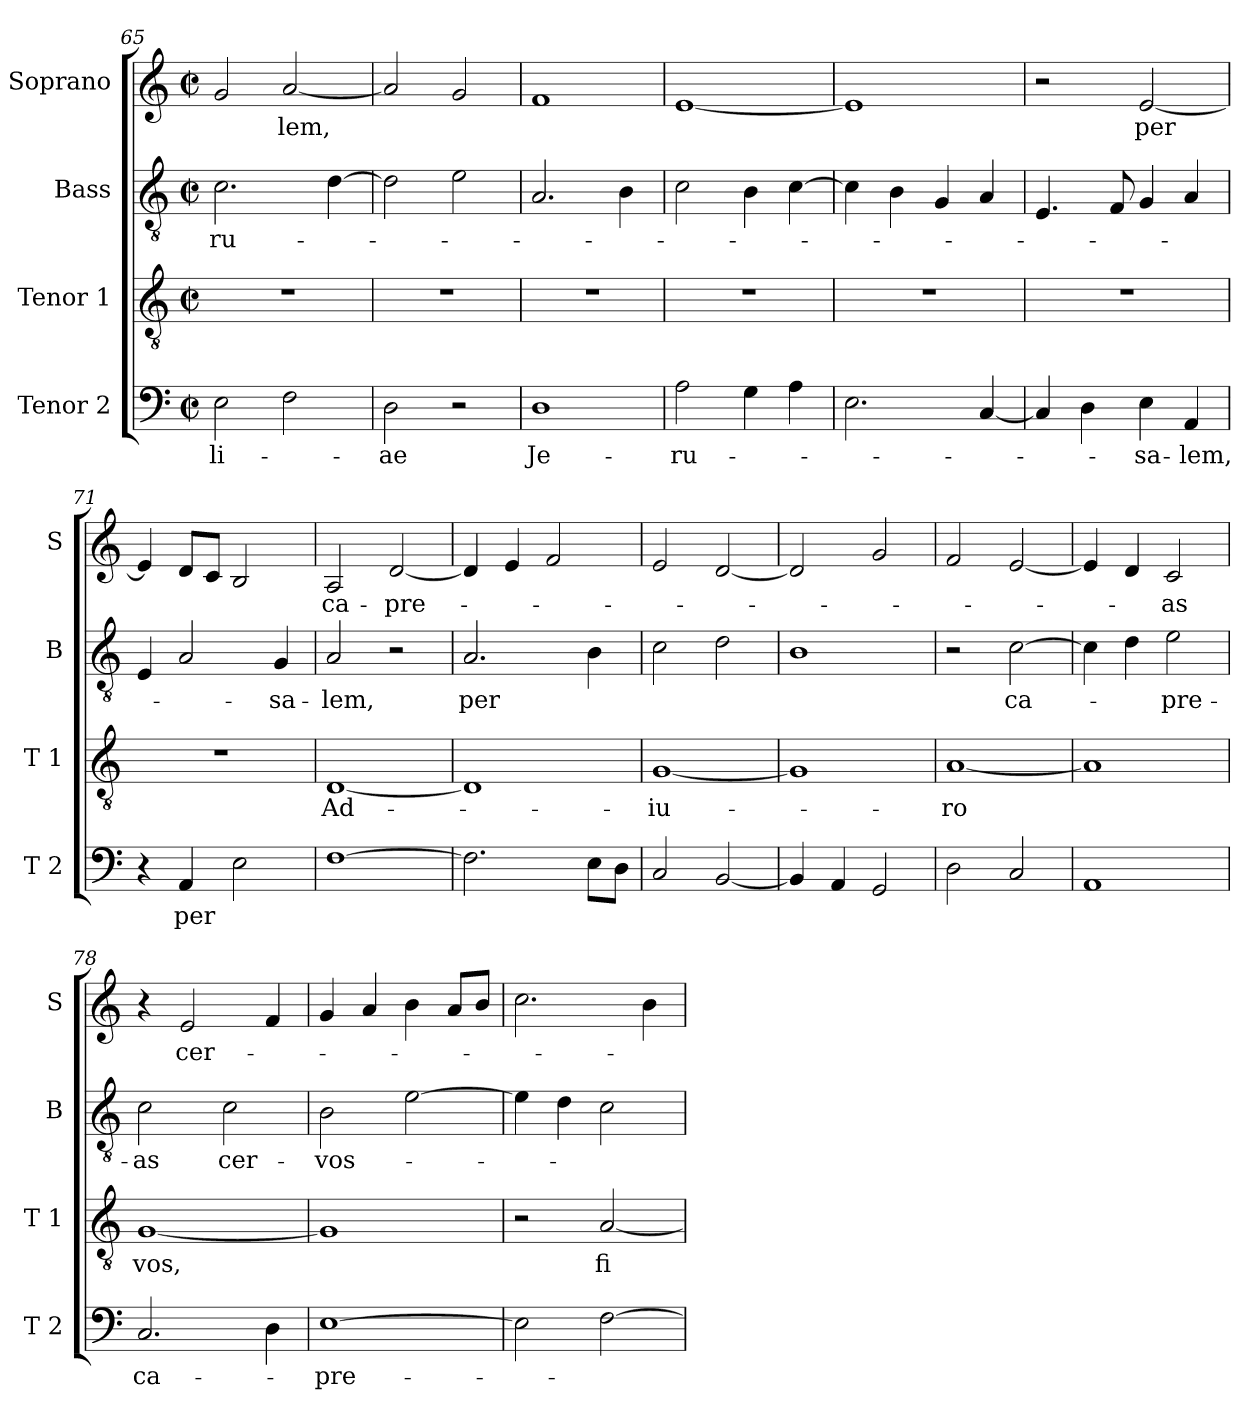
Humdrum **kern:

**kern	**text	**kern	**text	**kern	**text	**kern	**text
*part4	*part4	*part3	*part3	*part2	*part2	*part1	*part1
*staff4	*staff4	*staff3	*staff3	*staff2	*staff2	*staff1	*staff1
*I"Tenor 2	*	*I"Tenor 1	*	*I"Bass	*	*I"Soprano	*
*I'T 2	*	*I'T 1	*	*I'B	*	*I'S	*
!!LO:PB:g=z
*clefF4	*	*clefGv2	*	*clefGv2	*	*clefG2	*
*M2/2	*	*M2/2	*	*M2/2	*	*M2/2	*
*met(c|)	*	*met(c|)	*	*met(c|)	*	*met(c|)	*
=65	=65	=65	=65	=65	=65	=65	=65
!	!LO:LY:b	!	!	!	!LO:LY:b	!	!
2E\	-li-	1r	.	2.c\	-ru-	2g/	.
!	!	!	!	!	!	!	!LO:LY:b
2F\	.	.	.	.	.	[2a/	-lem,
.	.	.	.	[4d\	.	.	.
=66	=66	=66	=66	=66	=66	=66	=66
!	!LO:LY:b	!	!	!	!	!	!
2D\	-ae	1r	.	2d\]	.	2a/]	.
2r	.	.	.	2e\	.	2g/	.
=67	=67	=67	=67	=67	=67	=67	=67
!	!LO:LY:b	!	!	!	!	!	!
1D	Je-	1r	.	2.A/	.	1f	.
.	.	.	.	4B\	.	.	.
=68	=68	=68	=68	=68	=68	=68	=68
!	!LO:LY:b	!	!	!	!	!	!
2A\	-ru-	1r	.	2c\	.	[1e	.
4G\	.	.	.	4B\	.	.	.
4A\	.	.	.	[4c\	.	.	.
=69	=69	=69	=69	=69	=69	=69	=69
2.E\	.	1r	.	4c\]	.	1e]	.
.	.	.	.	4B\	.	.	.
.	.	.	.	4G/	.	.	.
[4C/	.	.	.	4A/	.	.	.
=70	=70	=70	=70	=70	=70	=70	=70
4C/]	.	1r	.	4.E/	.	2r	.
4D\	.	.	.	.	.	.	.
.	.	.	.	8F/	.	.	.
!	!LO:LY:b	!	!	!	!	!	!LO:LY:b
4E\	-sa-	.	.	4G/	.	[2e/	per
!	!LO:LY:b	!	!	!	!	!	!
4AA/	-lem,	.	.	4A/	.	.	.
=71	=71	=71	=71	=71	=71	=71	=71
4r	.	1r	.	4E/	.	4e/]	.
!	!LO:LY:b	!	!	!	!	!	!
4AA/	per	.	.	2A/	.	8dL	.
.	.	.	.	.	.	8cJ	.
2E\	.	.	.	.	.	2B/	.
!	!	!	!	!	!LO:LY:b	!	!
.	.	.	.	4G/	-sa-	.	.
!!LO:LB:g=z
=72	=72	=72	=72	=72	=72	=72	=72
!	!	!	!LO:LY:b	!	!LO:LY:b	!	!LO:LY:b
[1F	.	[1D	Ad-	2A/	-lem,	2A/	ca-
!	!	!	!	!	!	!	!LO:LY:b
.	.	.	.	2r	.	[2d/	-pre-
=73	=73	=73	=73	=73	=73	=73	=73
!	!	!	!	!	!LO:LY:b	!	!
2.F\]	.	1D]	.	2.A/	per	4d/]	.
.	.	.	.	.	.	4e/	.
.	.	.	.	.	.	2f/	.
8EL	.	.	.	4B\	.	.	.
8DJ	.	.	.	.	.	.	.
=74	=74	=74	=74	=74	=74	=74	=74
!	!	!	!LO:LY:b	!	!	!	!
2C/	.	[1G	-iu-	2c\	.	2e/	.
[2BB/	.	.	.	2d\	.	[2d/	.
=75	=75	=75	=75	=75	=75	=75	=75
4BB/]	.	1G]	.	1B	.	2d/]	.
4AA/	.	.	.	.	.	.	.
2GG/	.	.	.	.	.	2g/	.
=76	=76	=76	=76	=76	=76	=76	=76
!	!	!	!LO:LY:b	!	!	!	!
2D\	.	[1A	-ro	2r	.	2f/	.
!	!	!	!	!	!LO:LY:b	!	!
2C/	.	.	.	[2c\	ca-	[2e/	.
=77	=77	=77	=77	=77	=77	=77	=77
1AA	.	1A]	.	4c\]	.	4e/]	.
.	.	.	.	4d\	.	4d/	.
!	!	!	!	!	!LO:LY:b	!	!LO:LY:b
.	.	.	.	2e\	-pre-	2c/	-as
=78	=78	=78	=78	=78	=78	=78	=78
!	!LO:LY:b	!	!LO:LY:b	!	!LO:LY:b	!	!
2.C/	ca-	[1G	vos,	2c\	-as	4r	.
!	!	!	!	!	!	!	!LO:LY:b
.	.	.	.	.	.	2e/	cer-
!	!	!	!	!	!LO:LY:b	!	!
.	.	.	.	2c\	cer-	.	.
4D\	.	.	.	.	.	4f/	.
!!LO:LB:g=z
=79	=79	=79	=79	=79	=79	=79	=79
!	!LO:LY:b	!	!	!	!LO:LY:b	!	!
[1E	-pre-	1G]	.	2B\	-vos-	4g/	.
.	.	.	.	.	.	4a/	.
.	.	.	.	[2e\	.	4b\	.
.	.	.	.	.	.	8aL	.
.	.	.	.	.	.	8bJ	.
=80	=80	=80	=80	=80	=80	=80	=80
2E\]	.	2r	.	4e\]	.	2.cc\	.
.	.	.	.	4d\	.	.	.
!	!	!	!LO:LY:b	!	!	!	!
[2F\	.	[2A/	fi-	2c\	.	.	.
.	.	.	.	.	.	4b\	.
=	=	=	=	=	=	=	=
*-	*-	*-	*-	*-	*-	*-	*-
